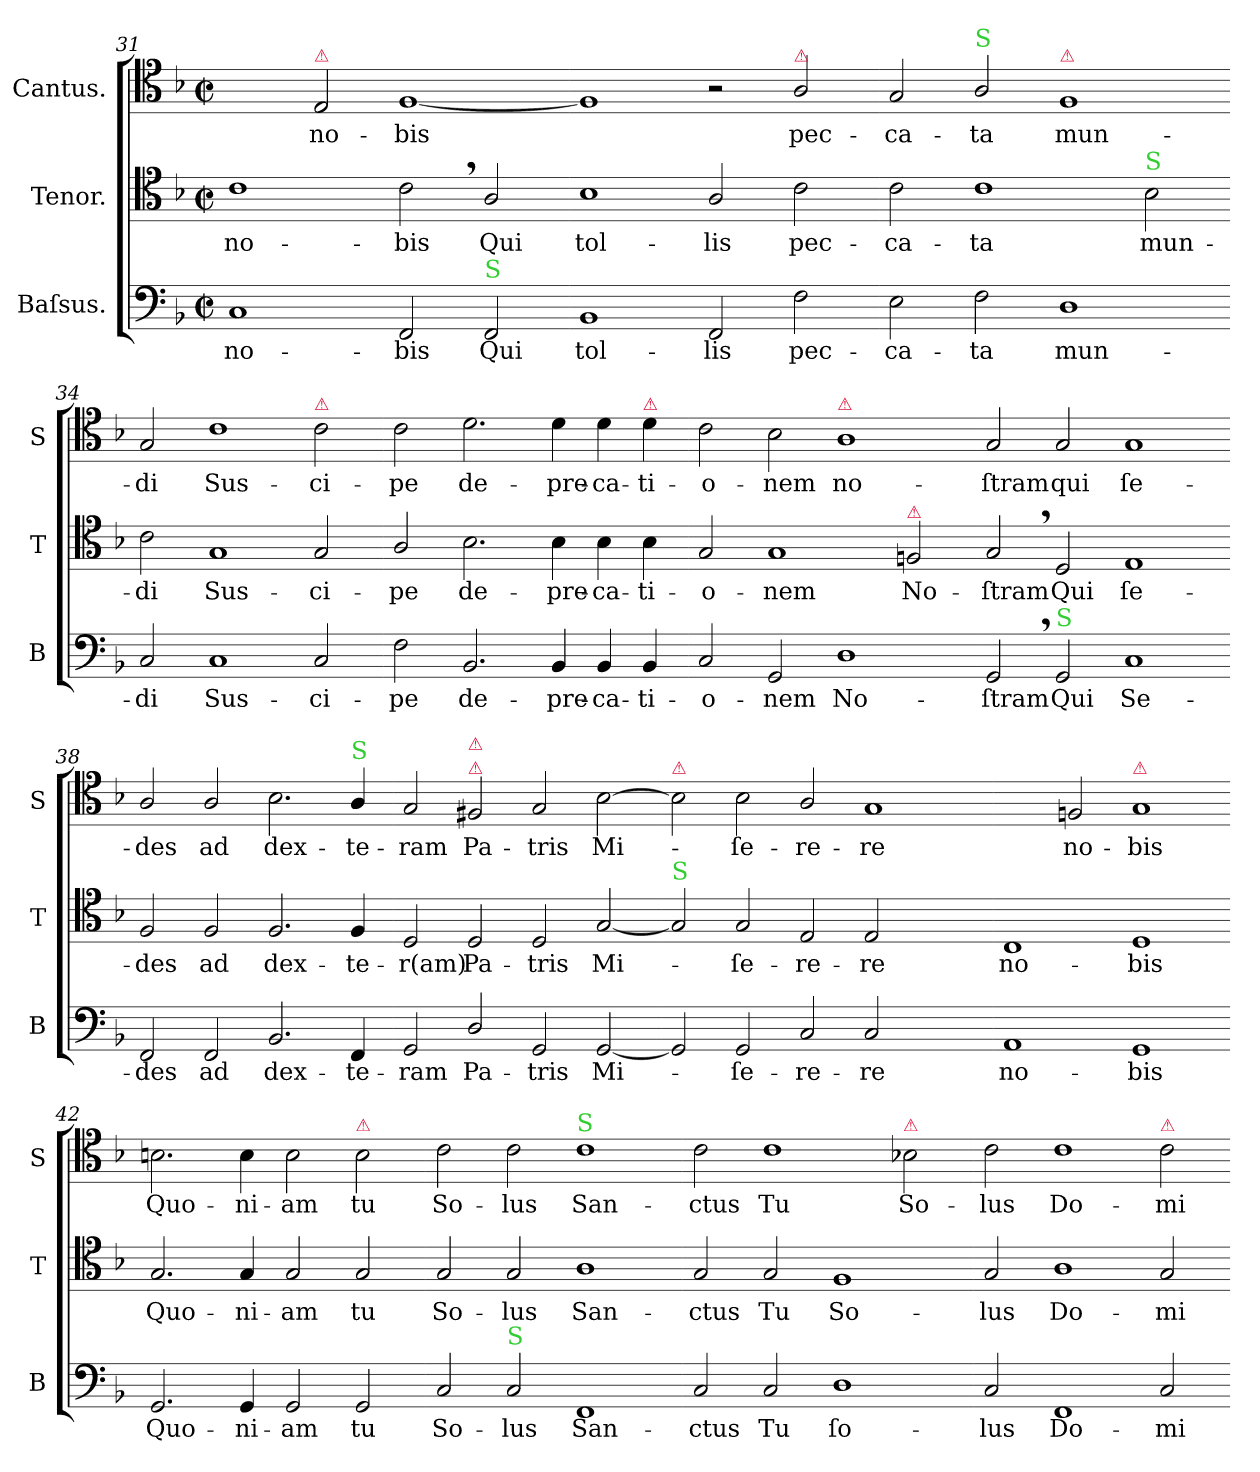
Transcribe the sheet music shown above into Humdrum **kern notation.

**kern	**text	**kern	**text	**kern	**text
*part3	*part3	*part2	*part2	*part1	*part1
*staff3	*staff3	*staff2	*staff2	*staff1	*staff1
*I"Baſsus.	*	*I"Tenor.	*	*I"Cantus.	*
*I'B	*	*I'T	*	*I'S	*
*clefF4	*	*clefC4	*	*clefC4	*
*k[b-]	*	*k[b-]	*	*k[b-]	*
*F:	*	*F:	*	*F:	*
*M2/1	*	*M2/1	*	*M2/1	*
*met(c|)	*	*met(c|)	*	*met(c|)	*
=31	=31	=31	=31	=31	=31
1C/	no-	1c\	no-	2ryy	.
!	!	!	!	!LO:TX:a:color=crimson:t=⚠	!
.	.	.	.	2E/	no-
2FF/	-bis	2c,<\	-bis	[1F/	-bis
!LO:TX:a:color=limegreen:t=S	!	!	!	!	!
2FF/	Qui	2A/	Qui	.	.
=32-	=32-	=32-	=32-	=32-	=32-
1BB-/	tol-	1B-\	tol-	1F/]	.
2FF/	-lis	2A/	-lis	2r	.
!	!	!	!	!LO:TX:a:color=crimson:t=⚠	!
2F\	pec-	2c\	pec-	2A/	pec-
=33-	=33-	=33-	=33-	=33-	=33-
2E\	-ca-	2c\	-ca-	2G/	-ca-
!	!	!	!	!LO:TX:a:color=limegreen:t=S	!
2F\	-ta	1c\	-ta	2A/	-ta
!	!	!	!	!LO:TX:a:color=crimson:t=⚠	!
1D\	mun-	.	.	1F/	mun-
!	!	!LO:TX:a:color=limegreen:t=S	!	!	!
.	.	2B-\	mun-	.	.
=34-	=34-	=34-	=34-	=34-	=34-
2C/	-di	2c\	-di	2G/	-di
1C/	Sus-	1G/	Sus-	1c\	Sus-
!	!	!	!	!LO:TX:a:color=crimson:t=⚠	!
2C/	-ci-	2G/	-ci-	2c\	-ci-
=35-	=35-	=35-	=35-	=35-	=35-
2F\	-pe	2A/	-pe	2c\	-pe
2.BB-/	de-	2.B-\	de-	2.d\	de-
4BB-/	-pre-	4B-\	-pre-	4d\	-pre-
4BB-/	-ca-	4B-\	-ca-	4d\	-ca-
!	!	!	!	!LO:TX:a:color=crimson:t=⚠	!
4BB-/	-ti-	4B-\	-ti-	4d\	-ti-
=36-	=36-	=36-	=36-	=36-	=36-
2C/	-o-	2G/	-o-	2c\	-o-
2GG/	-nem	1G/	-nem	2B-\	-nem
!	!	!	!	!LO:TX:a:color=crimson:t=⚠	!
1D\	No-	.	.	1A\	no-
!	!	!LO:TX:a:color=crimson:t=⚠	!	!	!
.	.	2Fn/	No-	.	.
=37-	=37-	=37-	=37-	=37-	=37-
2GG,</	-ſtram	2G,</	-ſtram	2G/	-ſtram
!LO:TX:a:color=limegreen:t=S	!	!	!	!	!
2GG/	Qui	2D/	Qui	2G/	qui
1C/	Se-	1E/	ſe-	1G/	ſe-
=38-	=38-	=38-	=38-	=38-	=38-
2FF/	-des	2F/	-des	2A/	-des
2FF/	ad	2F/	ad	2A/	ad
2.BB-/	dex-	2.F/	dex-	2.B-\	dex-
!	!	!	!	!LO:TX:a:color=limegreen:t=S	!
4FF/	-te-	4F/	-te-	4A/	-te-
=39-	=39-	=39-	=39-	=39-	=39-
2GG/	-ram	2D/	-r(am)	2G/	-ram
!	!	!	!	!LO:TX:a:color=crimson:t=⚠	!
!	!	!	!	!LO:TX:a:color=crimson:t=⚠	!
2D/	Pa-	2D/	Pa-	2F#X/	Pa-
2GG/	-tris	2D/	-tris	2G/	-tris
[2GG/	Mi-	[2G/	Mi-	[2B-\	Mi-
=40-	=40-	=40-	=40-	=40-	=40-
!	!	!	!	!LO:TX:a:color=crimson:t=⚠	!
!	!	!LO:TX:a:color=limegreen:t=S	!	!	!
2GG/]	.	2G/]	.	2B-\]	.
2GG/	-ſe-	2G/	-ſe-	2B-\	-ſe-
2C/	-re-	2E/	-re-	2A/	-re-
2C/	-re	2E/	-re	1G/	-re
2ryy	.	2ryy	.	.	.
=41-	=41-	=41-	=41-	=41-	=41-
1AA/	no-	1C/	no-	2ryy	.
.	.	.	.	2Fn/	no-
!	!	!	!	!LO:TX:a:color=crimson:t=⚠	!
1GG/	-bis	1D/	-bis	1G/	-bis
=42-	=42-	=42-	=42-	=42-	=42-
2.GG/	Quo-	2.G/	Quo-	2.Bn\	Quo-
4GG/	-ni-	4G/	-ni-	4B\	-ni-
2GG/	-am	2G/	-am	2B\	-am
!	!	!	!	!LO:TX:a:color=crimson:t=⚠	!
2GG/	tu	2G/	tu	2B\	tu
=43-	=43-	=43-	=43-	=43-	=43-
2C/	So-	2G/	So-	2c\	So-
!LO:TX:a:color=limegreen:t=S	!	!	!	!	!
2C/	-lus	2G/	-lus	2c\	-lus
!	!	!	!	!LO:TX:a:color=limegreen:t=S	!
1FF/	San-	1A\	San-	1c\	San-
=44-	=44-	=44-	=44-	=44-	=44-
2C/	-ctus	2G/	-ctus	2c\	-ctus
2C/	Tu	2G/	Tu	1c\	Tu
1D\	ſo-	1F/	So-	.	.
!	!	!	!	!LO:TX:a:color=crimson:t=⚠	!
.	.	.	.	2B-X\	So-
=45-	=45-	=45-	=45-	=45-	=45-
2C/	-lus	2G/	-lus	2c\	-lus
1FF/	Do-	1A\	Do-	1c\	Do-
!	!	!	!	!LO:TX:a:color=crimson:t=⚠	!
2C/	-mi-	2G/	-mi-	2c\	-mi-
=-	=-	=-	=-	=-	=-
*-	*-	*-	*-	*-	*-
